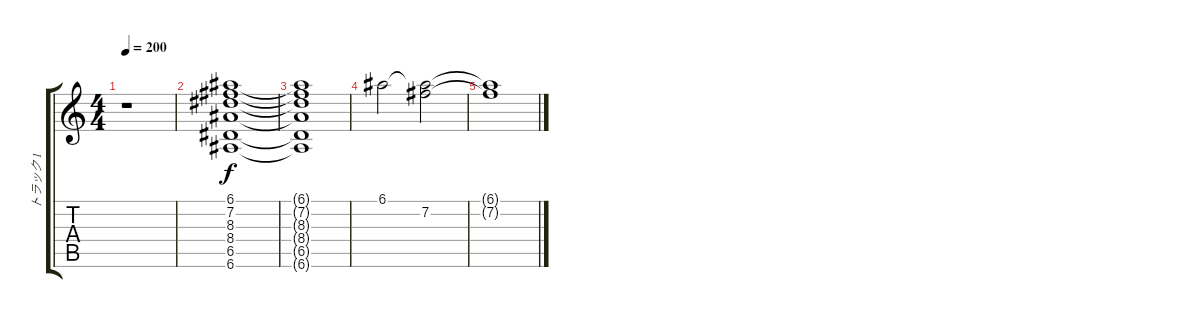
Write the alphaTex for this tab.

\track ("トラック 1" "トラック 1") {instrument distortionguitar}
\staff {score tabs}
\tuning (E4 B3 G3 D3 A2 E2) {hide}
\ts (4 4)
\tempo 200
\clef g2
\ks c
r.1{dy f} |
(6.1 7.2 8.3 8.4 6.5 6.6).1 |
(6.1{t} 7.2{t} 8.3{t} 8.4{t} 6.5{t} 6.6{t}).1 |
6.1.2 (6.1{t} 7.2).2 |
(6.1{t} 7.2{t}).1
